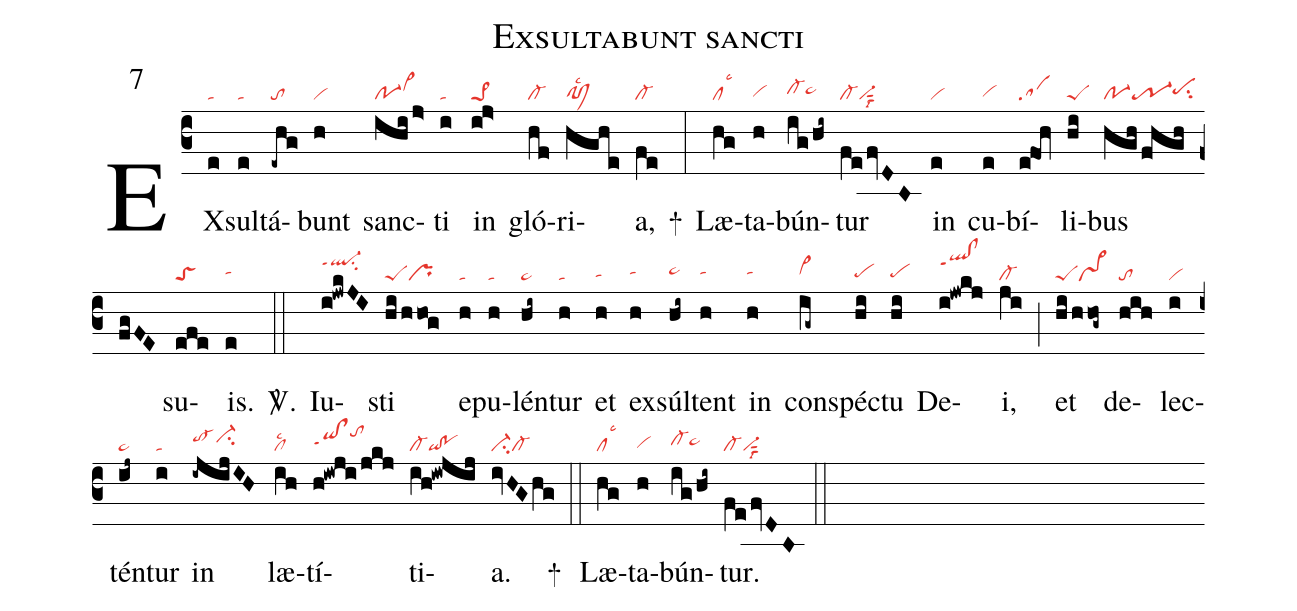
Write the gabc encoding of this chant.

name: Exsultabunt sancti;
mode: 7;
nabc-lines: 1;
%%
(c3)
EX(e|ta)sul(e|ta)tá(-ehg|to)bunt(h|vi) sanc(ihi/j>|po-1vi>hi)ti(i|ta) in(ij>|pe>1) gló(hf|cl-)ri(hghe|pfMlsc2)a,(fe|cl-) +(:)
Læ(hg|cllsc3)ta(h|vihg)bún(ig/hi~|cl-hhta>hh)tur(fe/fvDB|cl-vi-sut2lsi8) in(e|vi) cu(e|vihg)bí(efOh|sa)li(hi|peS)bus(hgh/fhgh/fgFE|po-1tr-1pehhsu2) su(efe|toS)is.(e|tahh) <sp>V/</sp>.(::)
Iu(i!jwkJI|ql-hkppt1su2)sti(hi/hhog|peSpr) e(h|ta)pu(h|ta)lén(hi~|ta>)tur(h|ta) et(h|tahg) ex(h|tahh)súl(hi~|ta>hh)tent(h|tahh) in(h|tahh) con(ig~|vi>hh)spéc(hi|pehg)tu(hi|pehg) De(i!jwkj|qlhk!clhkppt1)i,(ji|cl-) (;)
et(hi/hhog~|peSvs>) de(hih|to)lec(i|vi)tén(ij~|ta>)tur(i|ta) in(-ijijIH|to-hici-hi) læ(ih|cllsc2)tí(h!iwji/jkj|qihh!clhhppt1tohk)ti(ih!iwjij|cl-qi!po)a.(ivHGhg|ci-cl-) +(::)
Læ(hg|cllsc3)ta(h|vihg)bún(ig/hi~|cl-hhta>hh)tur.(fe/fvDB|cl-vi-sut2lsi8) (::)
